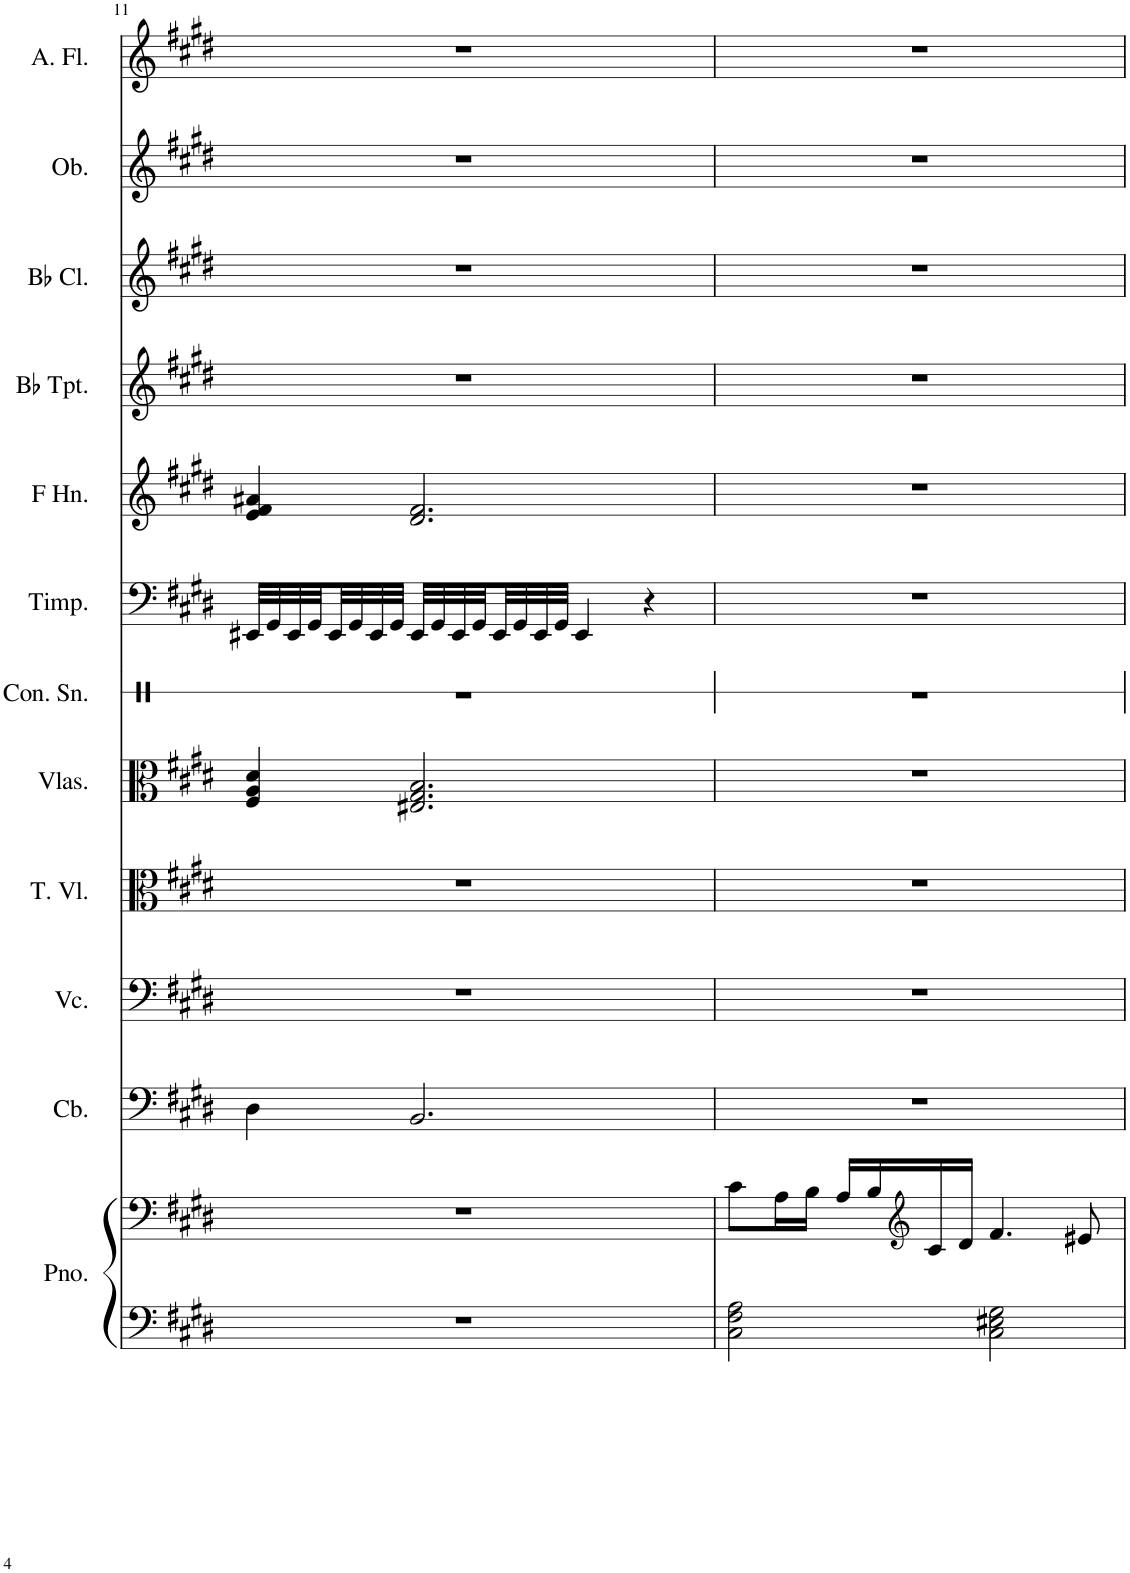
**kern	**kern	**kern	**kern	**kern	**kern	**kern	**kern	**kern	**kern	**kern	**kern	**kern
*part12	*part12	*part11	*part10	*part9	*part8	*part7	*part6	*part5	*part4	*part3	*part2	*part1
*staff13	*staff12	*staff11	*staff10	*staff9	*staff8	*staff7	*staff6	*staff5	*staff4	*staff3	*staff2	*staff1
*I"Piano, Pf.	*	*I"Contrabass, Cb.	*I"Violoncello, Vcl.	*I"Tenor Viol, Vla.	*I"Violas, Vl.I	*I"Concert Snare Drum, Perc.	*I"Timpani, Tp.	*I"Horn in F, Hn.	*I"Bb Trumpet, Tr.	*I"Bb Clarinet, Cl.	*I"Oboe, Ob.	*I"Alto Flute, Fl.
*I'Pno.	*	*I'Cb.	*I'Vc.	*I'T. Vl.	*I'Vlas.	*I'Con. Sn.	*I'Timp.	*I'F Hn.	*I'Bb Tpt.	*I'Bb Cl.	*I'Ob.	*I'A. Fl.
!!LO:PB:g=z
*clefF4	*clefF4	*clefF4	*clefF4	*clefC3	*clefC3	*clefX	*clefF4	*clefG2	*clefG2	*clefG2	*clefG2	*clefG2
*	*	*Trd7c12	*	*	*	*	*	*Trd4c7	*Trd1c2	*Trd1c2	*	*Trd3c5
*k[f#c#g#d#]	*k[f#c#g#d#]	*k[f#c#g#d#]	*k[f#c#g#d#]	*k[f#c#g#d#]	*k[f#c#g#d#]	*k[]	*k[f#c#g#d#]	*k[f#c#g#d#]	*k[f#c#g#d#]	*k[f#c#g#d#]	*k[f#c#g#d#]	*k[f#c#g#d#]
*M4/4	*M4/4	*M4/4	*M4/4	*M4/4	*M4/4	*M4/4	*M4/4	*M4/4	*M4/4	*M4/4	*M4/4	*M4/4
=11	=11	=11	=11	=11	=11	=11	=11	=11	=11	=11	=11	=11
1r	1r	4D#\	1r	1r	4F#/ 4A/ 4d#/	1r	32EE#X/LLL	4e/ 4f#/ 4a#X/	1r	1r	1r	1r
.	.	.	.	.	.	.	32GG#/	.	.	.	.	.
.	.	.	.	.	.	.	32EE#/	.	.	.	.	.
.	.	.	.	.	.	.	32GG#/	.	.	.	.	.
.	.	.	.	.	.	.	32EE#/	.	.	.	.	.
.	.	.	.	.	.	.	32GG#/	.	.	.	.	.
.	.	.	.	.	.	.	32EE#/	.	.	.	.	.
.	.	.	.	.	.	.	32GG#/JJJ	.	.	.	.	.
.	.	2.BB/	.	.	2.E#X/ 2.G#/ 2.B/	.	32EE#/LLL	2.d#/ 2.f#/	.	.	.	.
.	.	.	.	.	.	.	32GG#/	.	.	.	.	.
.	.	.	.	.	.	.	32EE#/	.	.	.	.	.
.	.	.	.	.	.	.	32GG#/	.	.	.	.	.
.	.	.	.	.	.	.	32EE#/	.	.	.	.	.
.	.	.	.	.	.	.	32GG#/	.	.	.	.	.
.	.	.	.	.	.	.	32EE#/	.	.	.	.	.
.	.	.	.	.	.	.	32GG#/JJJ	.	.	.	.	.
.	.	.	.	.	.	.	4EE#/	.	.	.	.	.
.	.	.	.	.	.	.	4r	.	.	.	.	.
=12	=12	=12	=12	=12	=12	=12	=12	=12	=12	=12	=12	=12
2C#\ 2F#\ 2A\	8c#\L	1r	1r	1r	1r	1r	1r	1r	1r	1r	1r	1r
.	16A\L	.	.	.	.	.	.	.	.	.	.	.
.	16B\JJ	.	.	.	.	.	.	.	.	.	.	.
.	16A/LL	.	.	.	.	.	.	.	.	.	.	.
.	16B/	.	.	.	.	.	.	.	.	.	.	.
*	*clefG2	*	*	*	*	*	*	*	*	*	*	*
.	16c#/	.	.	.	.	.	.	.	.	.	.	.
.	16d#/JJ	.	.	.	.	.	.	.	.	.	.	.
2C#\ 2E#X\ 2G#\	4.f#/	.	.	.	.	.	.	.	.	.	.	.
.	8e#X/	.	.	.	.	.	.	.	.	.	.	.
=	=	=	=	=	=	=	=	=	=	=	=	=
*-	*-	*-	*-	*-	*-	*-	*-	*-	*-	*-	*-	*-
